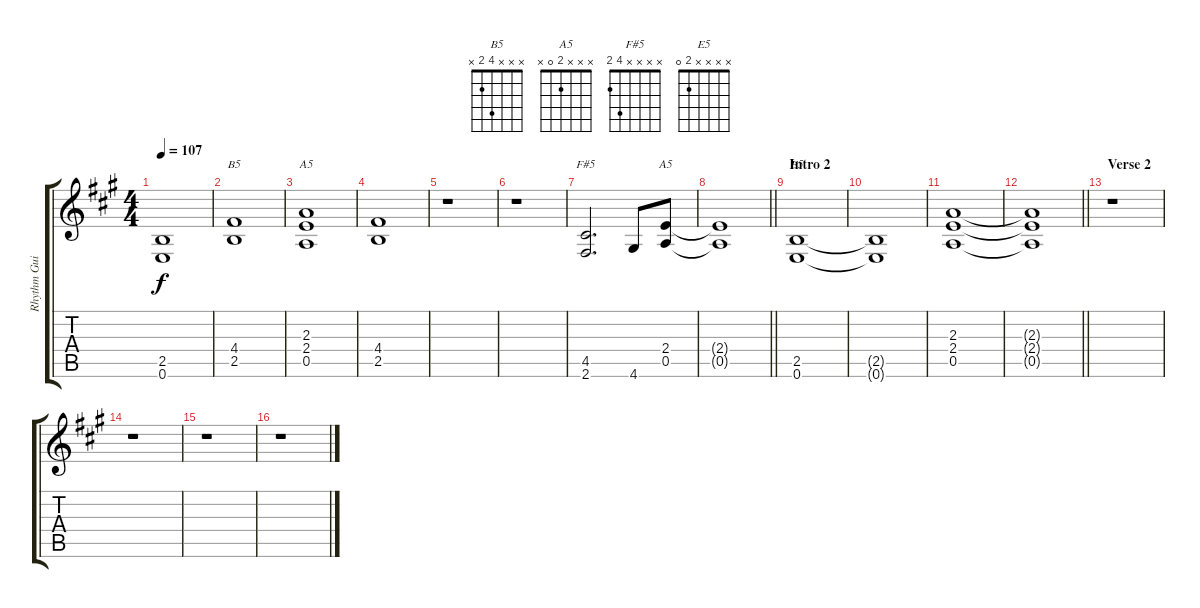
\track ("Rhythm Guitar" "Rhythm Gui") {instrument overdrivenguitar}
\staff {score tabs}
\tuning (E4 B3 G3 D3 A2 E2) {hide}
\chord ("B5" x x x 4 2 x)
\chord ("A5" x x 2 2 0 x) {barre 2}
\chord ("F#5" x x x x 4 2)
\chord ("A5" x x x 2 0 x)
\chord ("E5" x x x x 2 0)
\ts (4 4)
\tempo 107
\clef g2
\ks a
(2.5 0.6).1{dy f} |
(4.4 2.5).1{ch "B5"} |
(2.3 2.4 0.5).1{ch "A5"} |
(4.4 2.5).1 |
r.1 |
r.1 |
(4.5 2.6).2{d ch "F#5"} 4.6.8 (2.4 0.5).8{ch "A5"} |
\barLineRight lightlight
(2.4{t} 0.5{t}).1 |
\section ("" "Intro 2")
(2.5 0.6).1{ch "E5"} |
(2.5{t} 0.6{t}).1 |
(2.3 2.4 0.5).1 |
\barLineRight lightlight
(2.3{t} 2.4{t} 0.5{t}).1 |
\section ("" "Verse 2")
r.1 |
r.1 |
r.1 |
r.1
